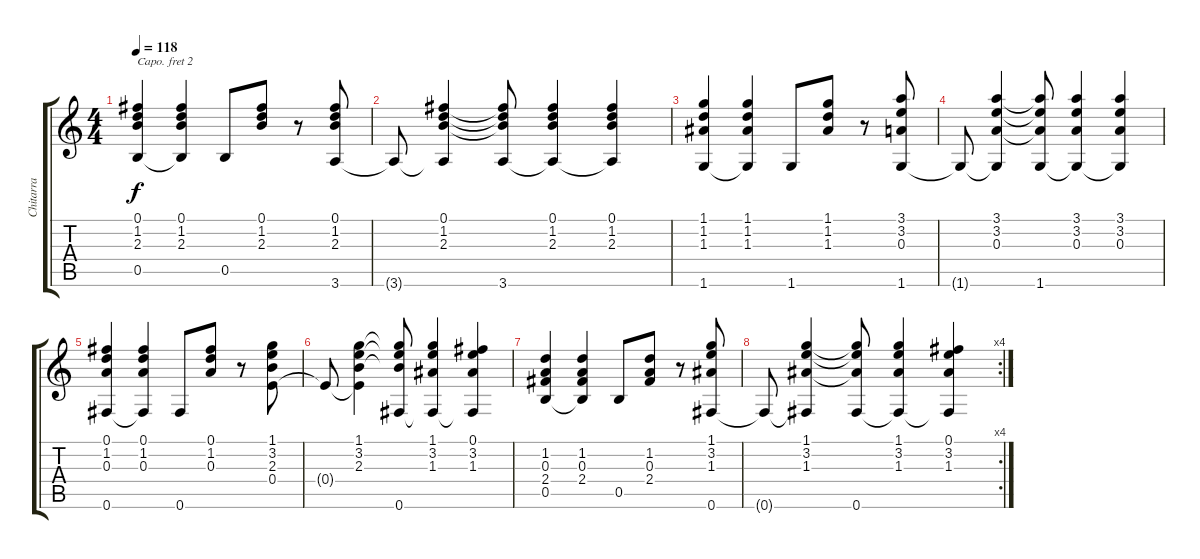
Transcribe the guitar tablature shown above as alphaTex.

\track ("Chitarra" "Chitarra") {instrument acousticguitarnylon}
\staff {score tabs}
\capo 2
\tuning (E4 B3 G3 D3 A2 E2) {hide}
\ts (4 4)
\tempo 118
\clef g2
\ks c
(0.1 1.2 2.3 0.5).4{dy f} (0.1 1.2 2.3 0.5{t}).4 0.5.8 (0.1 1.2 2.3).8 r.8 (0.1 1.2 2.3 3.6).8 |
3.6{t}.8 (0.1 1.2 2.3 3.6{t}).4 (0.1{t} 1.2{t} 2.3{t} 3.6).8 (0.1 1.2 2.3 3.6{t}).4 (0.1 1.2 2.3 3.6{t}).4 |
(1.1 1.2 1.3 1.6).4 (1.1 1.2 1.3 1.6{t}).4 1.6.8 (1.1 1.2 1.3).8 r.8 (3.1 3.2 0.3 1.6).8 |
1.6{t}.8 (3.1 3.2 0.3 1.6{t}).4 (3.1{t} 3.2{t} 0.3{t} 1.6).8 (3.1 3.2 0.3 1.6{t}).4 (3.1 3.2 0.3 1.6{t}).4 |
(0.1 1.2 0.3 0.6).4 (0.1 1.2 0.3 0.6{t}).4 0.6.8 (0.1 1.2 0.3).8 r.8 (1.1 3.2 2.3 0.4).8 |
0.4{t}.8 (1.1 3.2 2.3 0.4{t}).4 (1.1{t} 3.2{t} 2.3{t} 0.6).8 (1.1 3.2 1.3 0.6{t}).4 (0.1 3.2 1.3 0.6{t}).4 |
(1.2 0.3 2.4 0.5).4 (1.2 0.3 2.4 0.5{t}).4 0.5.8 (1.2 0.3 2.4).8 r.8 (1.1 3.2 1.3 0.6).8 |
\rc 4
0.6{t}.8 (1.1 3.2 1.3 0.6{t}).4 (1.1{t} 3.2{t} 1.3{t} 0.6).8 (1.1 3.2 1.3 0.6{t}).4 (0.1 3.2 1.3 0.6{t}).4
